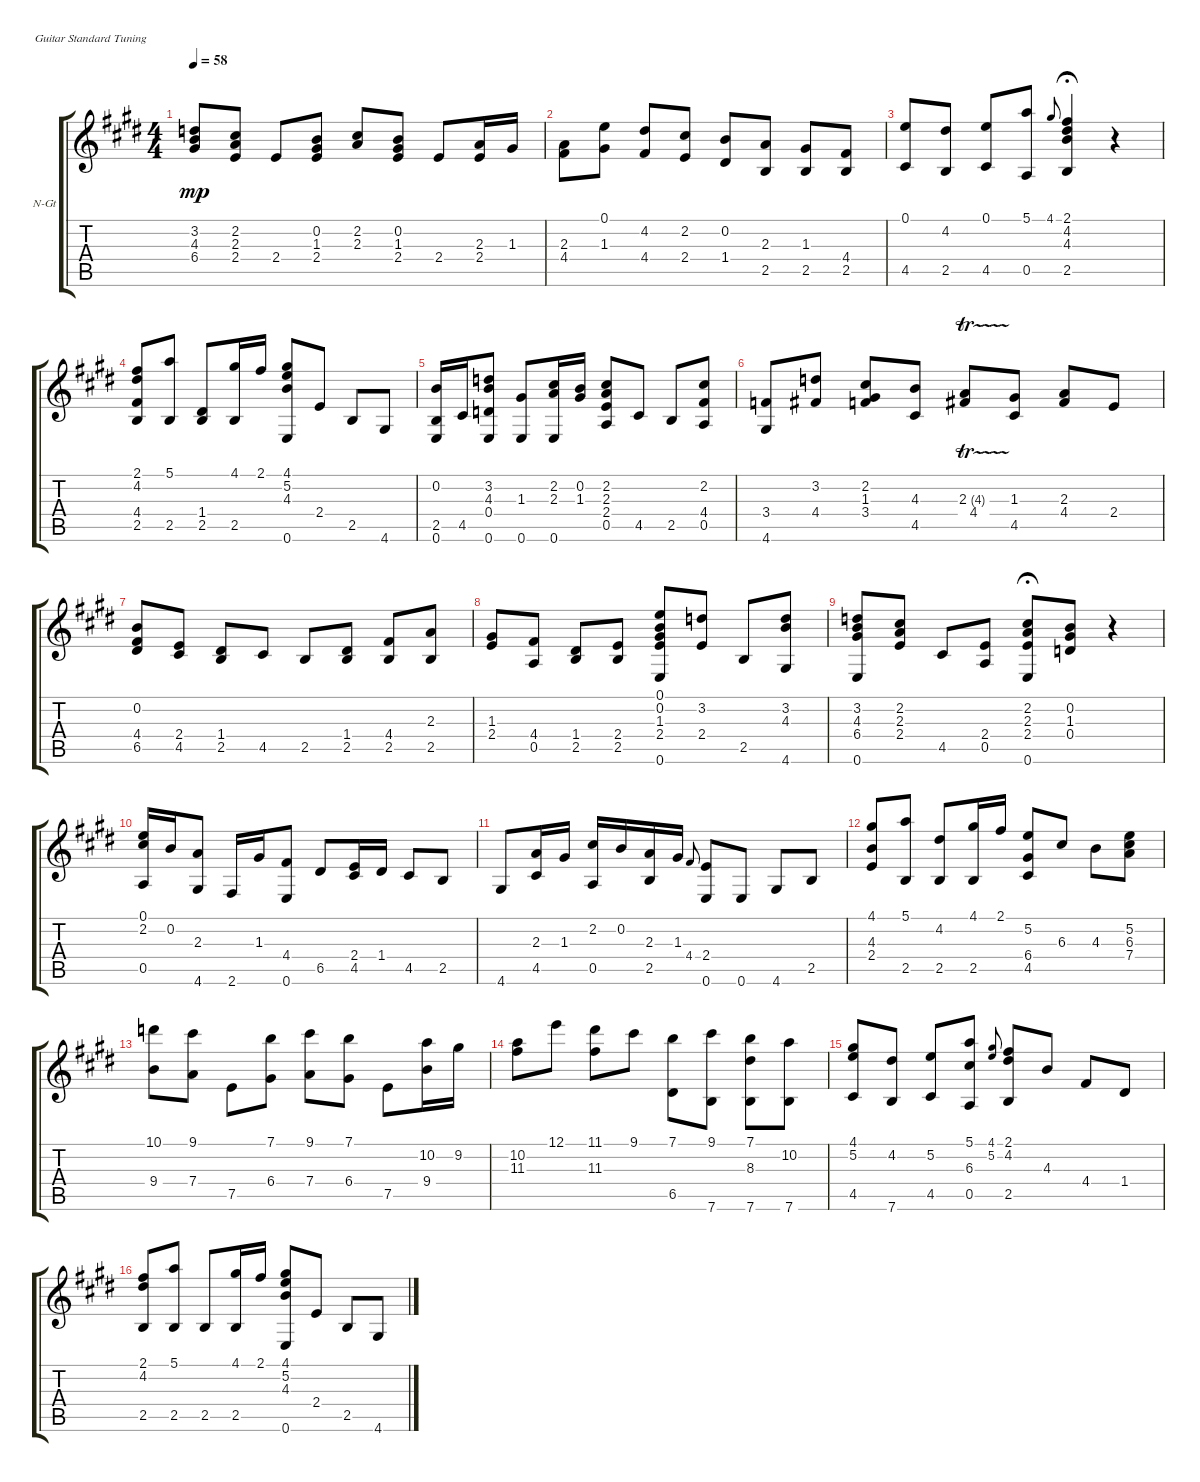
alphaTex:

\defaultSystemsLayout 4
\bracketExtendMode groupsimilarinstruments
\firstSystemTrackNameOrientation horizontal
\otherSystemsTrackNameOrientation horizontal
\track ("Nylon Guitar" "N-Gt") {instrument acousticguitarnylon}
\staff {score tabs}
\tuning (E4 B3 G3 D3 A2 E2)
\ts (4 4)
\tempo 58
\clef g2
\ks e
(3.2 4.3 6.4).8{dy mp} (2.2 2.3 2.4).8 2.4.8 (2.4 1.3 0.2).8 (2.2 2.3).8 (0.2 1.3 2.4).8 2.4.8 (2.4 2.3).16 1.3.16 |
(2.3 4.4).8 (1.3 0.1).8 (4.2 4.4).8 (2.2 2.4).8 (1.4 0.2).8 (2.3 2.5).8 (2.5 1.3).8 (4.4 2.5).8 |
(4.5 0.1).8 (4.2 2.5).8 (4.5 0.1).8 (5.1 0.5).8 4.1.8{gr onbeat} (2.1 4.2 4.3 2.5).4{fermata (medium 0.5)} r.4 |
(2.5 4.4 4.2 2.1).8 (5.1 2.5).8 (1.4 2.5).8 (2.5 4.1).16 2.1.16 (4.1 5.2 4.3 0.6).8 2.4.8 2.5.8 4.6.8 |
(0.6 2.5 0.2).16 4.5.16 (0.4 0.6 4.3 3.2).8 (0.6 1.3).8 (2.2 2.3 0.6).16 (0.2 1.3).16 (2.2 2.3 2.4 0.5).8 4.5.8 2.5.8 (0.5 4.4 2.2).8 |
(3.4 4.6).8 (3.2 4.4).8 (2.2 1.3 3.4).8 (4.3 4.5).8 (2.3{tr (4 16)} 4.4).8 (4.5 1.3).8 (2.3 4.4).8 2.4.8 |
(0.2 4.4 6.5).8 (4.5 2.4).8 (2.5 1.4).8 4.5.8 2.5.8 (2.5 1.4).8 (2.5 4.4).8 (2.5 2.3).8 |
(2.4 1.3).8 (0.5 4.4).8 (2.5 1.4).8 (2.5 2.4).8 (0.1 0.2 1.3 0.6 2.4).8 (2.4 3.2).8 2.5.8 (4.6 4.3 3.2).8 |
(3.2 6.4 4.3 0.6).8 (2.2 2.3 2.4).8 4.5.8 (0.5 2.4).8 (2.4 0.6 2.2 2.3).8{fermata (medium 0.5)} (0.2 1.3 0.4).8 r.4 |
(0.1 2.2 0.5).16 0.2.16 (2.3 4.6).8 2.6.16 1.3.16 (4.4 0.6).8 6.5.8 (4.5 2.4).16 1.4.16 4.5.8 2.5.8 |
4.6.8 (4.5 2.3).16 1.3.16 (2.2 0.5).16 0.2.16 (2.3 2.5).16 1.3.16 4.4.8{gr onbeat} (2.4 0.6).8 0.6.8 4.6.8 2.5.8 |
(2.4 4.3 4.1).8 (5.1 2.5).8 (4.2 2.5).8 (2.5 4.1).16 2.1.16 (4.5 6.4 5.2).8 6.3.8 4.3.8 (5.2 6.3 7.4).8 |
(9.4 10.1).8 (9.1 7.4).8 7.5.8 (7.1 6.4).8 (7.4 9.1).8 (7.1 6.4).8 7.5.8 (9.4 10.2).16 9.2.16 |
(10.2 11.3).8 12.1.8 (11.1 11.3).8 9.1.8 (7.1 6.5).8 (7.6 9.1).8 (7.1 8.3 7.6).8 (10.2 7.6).8 |
(4.1 5.2 4.5).8 (4.2 7.6).8 (5.2 4.5).8 (5.1 6.3 0.5).8 (4.1 5.2).8{gr onbeat} (2.1 4.2 2.5).8 4.3.8 4.4.8 1.4.8 |
(2.5 4.2 2.1).8 (5.1 2.5).8 2.5.8 (2.5 4.1).16 2.1.16 (4.1 5.2 4.3 0.6).8 2.4.8 2.5.8 4.6.8
